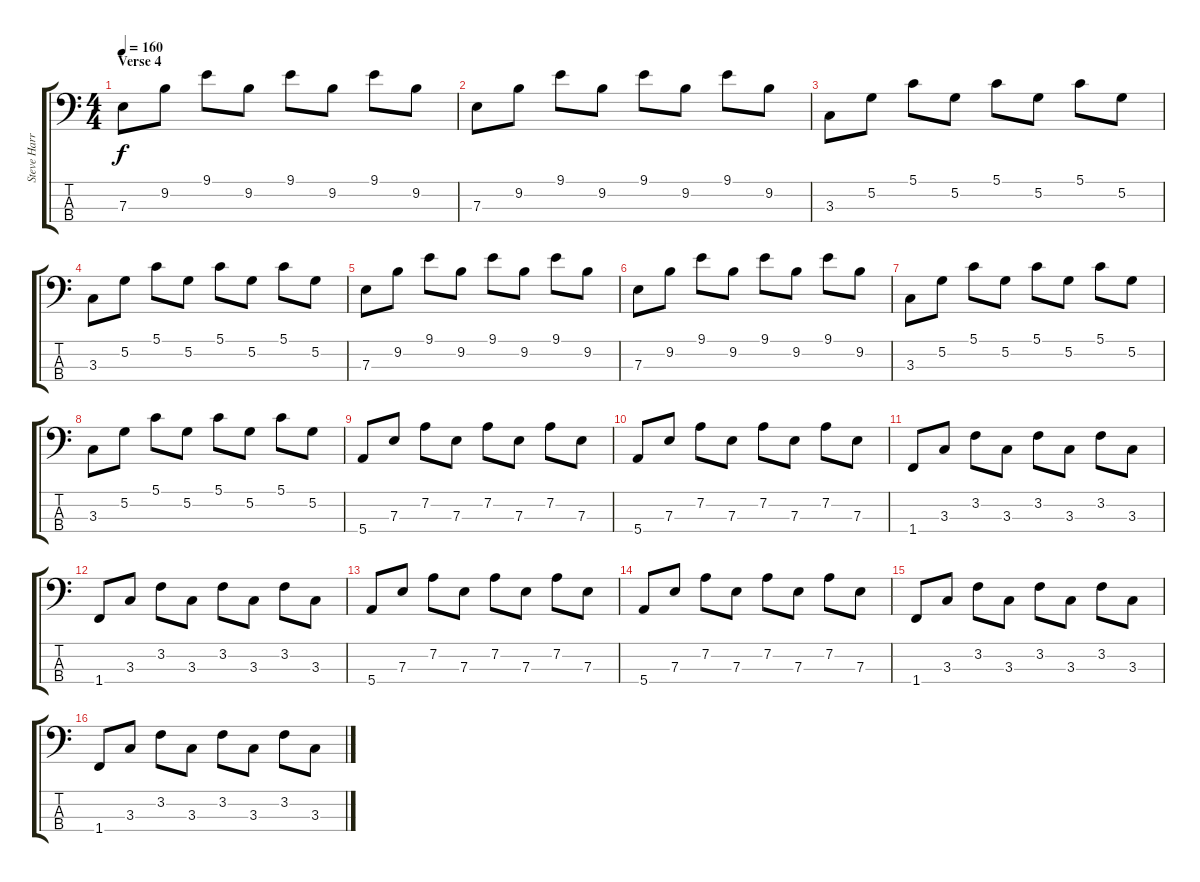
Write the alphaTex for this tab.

\track ("Steve Harris" "Steve Harr") {instrument electricbassfinger}
\staff {score tabs}
\tuning (G2 D2 A1 E1) {hide}
\ts (4 4)
\section ("" "Verse 4")
\tempo 160
\clef f4
\ks c
7.3.8{dy f} 9.2.8 9.1.8 9.2.8 9.1.8 9.2.8 9.1.8 9.2.8 |
7.3.8 9.2.8 9.1.8 9.2.8 9.1.8 9.2.8 9.1.8 9.2.8 |
3.3.8 5.2.8 5.1.8 5.2.8 5.1.8 5.2.8 5.1.8 5.2.8 |
3.3.8 5.2.8 5.1.8 5.2.8 5.1.8 5.2.8 5.1.8 5.2.8 |
7.3.8 9.2.8 9.1.8 9.2.8 9.1.8 9.2.8 9.1.8 9.2.8 |
7.3.8 9.2.8 9.1.8 9.2.8 9.1.8 9.2.8 9.1.8 9.2.8 |
3.3.8 5.2.8 5.1.8 5.2.8 5.1.8 5.2.8 5.1.8 5.2.8 |
3.3.8 5.2.8 5.1.8 5.2.8 5.1.8 5.2.8 5.1.8 5.2.8 |
5.4.8 7.3.8 7.2.8 7.3.8 7.2.8 7.3.8 7.2.8 7.3.8 |
5.4.8 7.3.8 7.2.8 7.3.8 7.2.8 7.3.8 7.2.8 7.3.8 |
1.4.8 3.3.8 3.2.8 3.3.8 3.2.8 3.3.8 3.2.8 3.3.8 |
1.4.8 3.3.8 3.2.8 3.3.8 3.2.8 3.3.8 3.2.8 3.3.8 |
5.4.8 7.3.8 7.2.8 7.3.8 7.2.8 7.3.8 7.2.8 7.3.8 |
5.4.8 7.3.8 7.2.8 7.3.8 7.2.8 7.3.8 7.2.8 7.3.8 |
1.4.8 3.3.8 3.2.8 3.3.8 3.2.8 3.3.8 3.2.8 3.3.8 |
1.4.8 3.3.8 3.2.8 3.3.8 3.2.8 3.3.8 3.2.8 3.3.8
